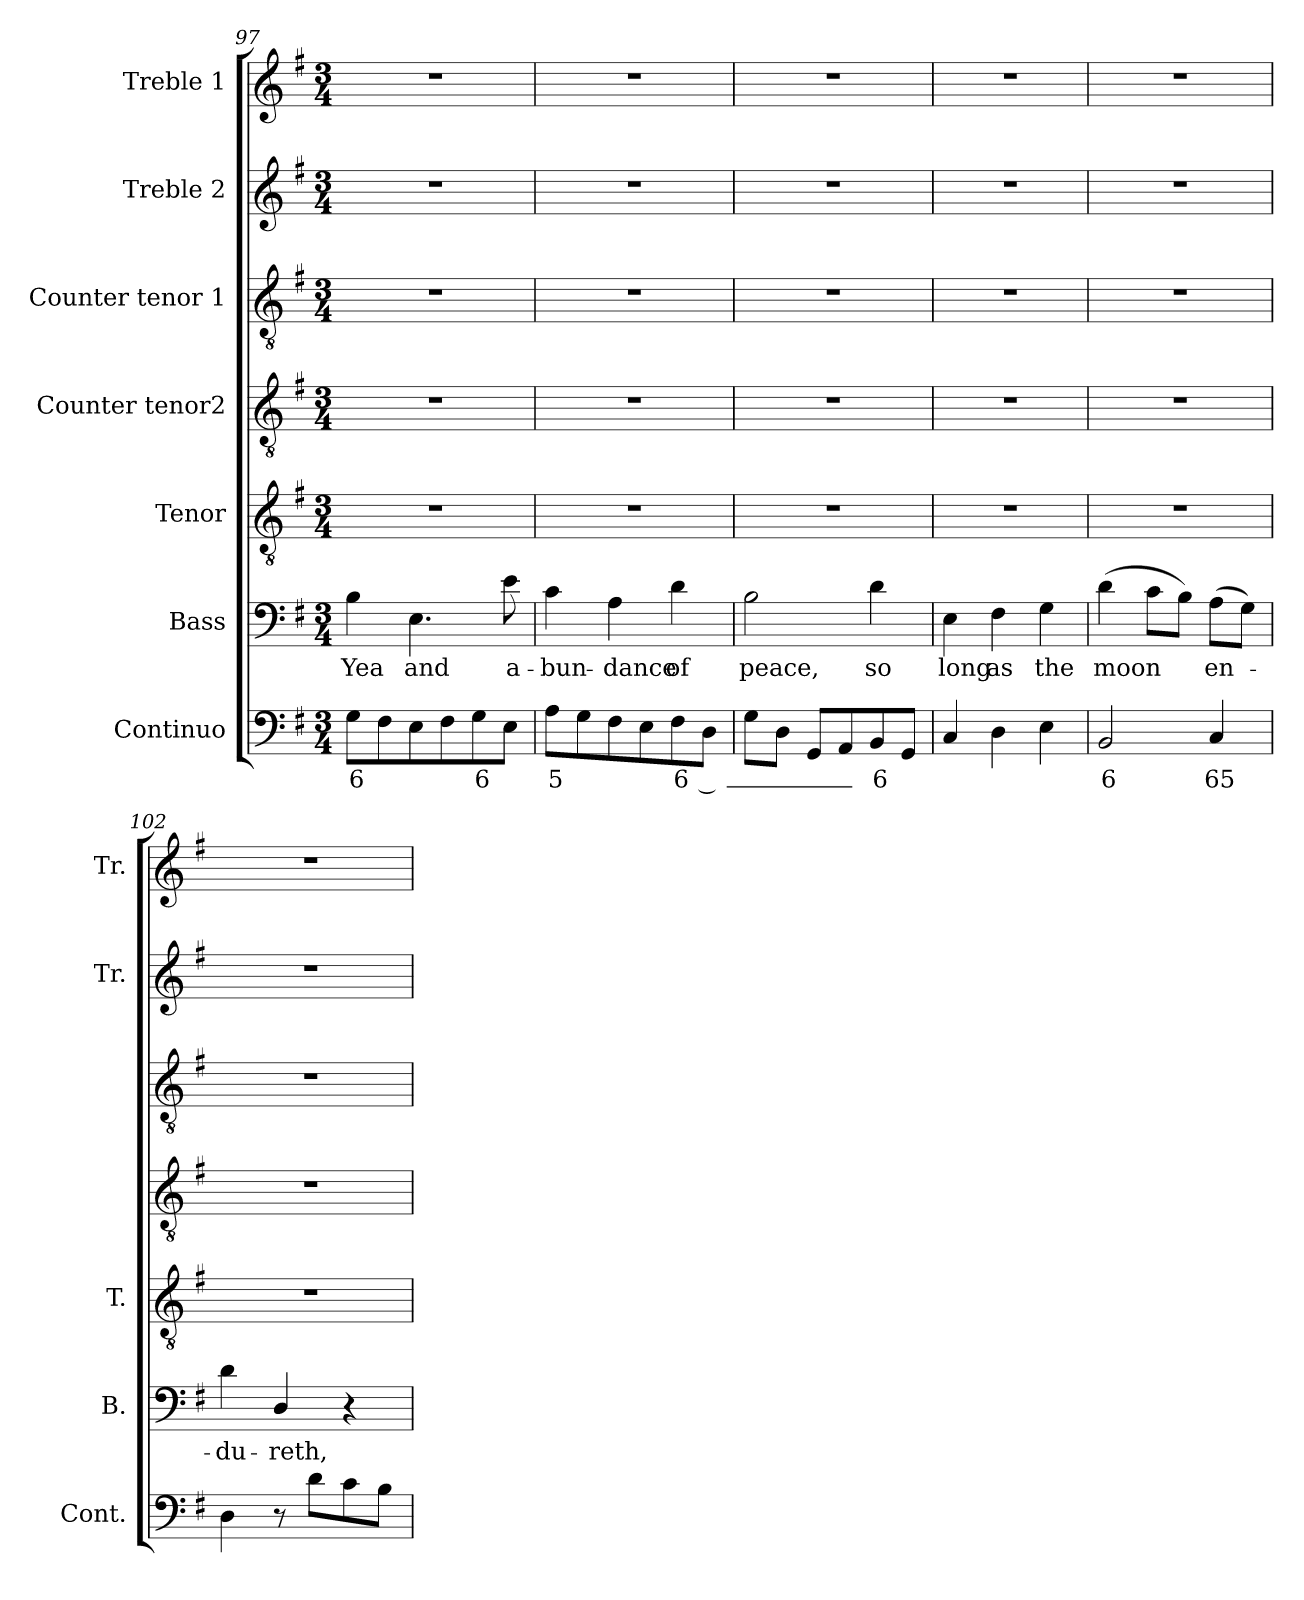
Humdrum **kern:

**kern	**text	**kern	**text	**kern	**kern	**kern	**kern	**kern
*part7	*part7	*part6	*part6	*part5	*part4	*part3	*part2	*part1
*staff7	*staff7	*staff6	*staff6	*staff5	*staff4	*staff3	*staff2	*staff1
*I"Continuo	*	*I"Bass	*	*I"Tenor	*I"Counter tenor2	*I"Counter tenor 1	*I"Treble 2	*I"Treble 1
*I'Cont.	*	*I'B.	*	*I'T.	*	*	*I'Tr.	*I'Tr.
*clefF4	*	*clefF4	*	*clefGv2	*clefGv2	*clefGv2	*clefG2	*clefG2
*	*	*	*	*ITrd7c12	*ITrd7c12	*ITrd7c12	*	*
*k[f#]	*	*k[f#]	*	*k[f#]	*k[f#]	*k[f#]	*k[f#]	*k[f#]
*G:	*	*G:	*	*G:	*G:	*G:	*G:	*G:
*M3/4	*	*M3/4	*	*M3/4	*M3/4	*M3/4	*M3/4	*M3/4
=97	=97	=97	=97	=97	=97	=97	=97	=97
!	!LO:LY:b:color=#000000	!	!	!	!	!	!	!
!	!	!	!LO:LY:b:color=#000000	!LO:N:vis=1	!LO:N:vis=1	!LO:N:vis=1	!LO:N:vis=1	!LO:N:vis=1
8Gi\L	6	4Bi\	Yea	2.r	2.r	2.r	2.r	2.r
8F#i\	.	.	.	.	.	.	.	.
!	!	!	!LO:LY:b:color=#000000	!	!	!	!	!
8Ei\	.	4.Ei\	and	.	.	.	.	.
8F#i\	.	.	.	.	.	.	.	.
!	!LO:LY:b:color=#000000	!	!	!	!	!	!	!
8Gi\	6	.	.	.	.	.	.	.
!	!	!	!LO:LY:b:color=#000000	!	!	!	!	!
8Ei\J	.	8ei\	a-	.	.	.	.	.
=98	=98	=98	=98	=98	=98	=98	=98	=98
!	!LO:LY:b:color=#000000	!	!	!	!	!	!	!
!	!	!	!LO:LY:b:color=#000000	!LO:N:vis=1	!LO:N:vis=1	!LO:N:vis=1	!LO:N:vis=1	!LO:N:vis=1
8Ai\L	5	4ci\	-bun-	2.r	2.r	2.r	2.r	2.r
8Gi\	.	.	.	.	.	.	.	.
!	!	!	!LO:LY:b:color=#000000	!	!	!	!	!
8F#i\	.	4Ai\	-dance	.	.	.	.	.
8Ei\	.	.	.	.	.	.	.	.
!	!LO:LY:b:color=#000000	!	!	!	!	!	!	!
!	!	!	!LO:LY:b:color=#000000	!	!	!	!	!
8F#i\	6	4di\	of	.	.	.	.	.
!	!LO:LY:b:color=#000000	!	!	!	!	!	!	!
8Di\J	__	.	.	.	.	.	.	.
=99	=99	=99	=99	=99	=99	=99	=99	=99
!	!	!	!LO:LY:b:color=#000000	!LO:N:vis=1	!LO:N:vis=1	!LO:N:vis=1	!LO:N:vis=1	!LO:N:vis=1
8Gi\L	.	2Bi\	peace,	2.r	2.r	2.r	2.r	2.r
8Di\J	.	.	.	.	.	.	.	.
8GGi/L	.	.	.	.	.	.	.	.
8AAi/	.	.	.	.	.	.	.	.
!	!LO:LY:b:color=#000000	!	!	!	!	!	!	!
!	!	!	!LO:LY:b:color=#000000	!	!	!	!	!
8BBi/	6	4di\	so	.	.	.	.	.
8GGi/J	.	.	.	.	.	.	.	.
=100	=100	=100	=100	=100	=100	=100	=100	=100
!	!	!	!LO:LY:b:color=#000000	!LO:N:vis=1	!LO:N:vis=1	!LO:N:vis=1	!LO:N:vis=1	!LO:N:vis=1
4Ci/	.	4Ei\	long	2.r	2.r	2.r	2.r	2.r
!	!	!	!LO:LY:b:color=#000000	!	!	!	!	!
4Di\	.	4F#i\	as	.	.	.	.	.
!	!	!	!LO:LY:b:color=#000000	!	!	!	!	!
4Ei\	.	4Gi\	the	.	.	.	.	.
=101	=101	=101	=101	=101	=101	=101	=101	=101
!	!LO:LY:b:color=#000000	!	!	!	!	!	!	!
!	!	!	!LO:LY:b:color=#000000	!LO:N:vis=1	!LO:N:vis=1	!LO:N:vis=1	!LO:N:vis=1	!LO:N:vis=1
2BBi/	6	(4di\	moon	2.r	2.r	2.r	2.r	2.r
.	.	8ci\L	.	.	.	.	.	.
.	.	8Bi\J)	.	.	.	.	.	.
!	!LO:LY:b:color=#000000	!	!	!	!	!	!	!
!	!	!	!LO:LY:b:color=#000000	!	!	!	!	!
4Ci/	65	(8Ai\L	en-	.	.	.	.	.
.	.	8Gi\J)	.	.	.	.	.	.
=102	=102	=102	=102	=102	=102	=102	=102	=102
!	!	!	!LO:LY:b:color=#000000	!LO:N:vis=1	!LO:N:vis=1	!LO:N:vis=1	!LO:N:vis=1	!LO:N:vis=1
4Di\	.	4di\	-du-	2.r	2.r	2.r	2.r	2.r
!	!	!	!LO:LY:b:color=#000000	!	!	!	!	!
8r	.	4Di/	-reth,	.	.	.	.	.
8di\L	.	.	.	.	.	.	.	.
8ci\	.	4r	.	.	.	.	.	.
8Bi\J	.	.	.	.	.	.	.	.
=	=	=	=	=	=	=	=	=
*-	*-	*-	*-	*-	*-	*-	*-	*-
